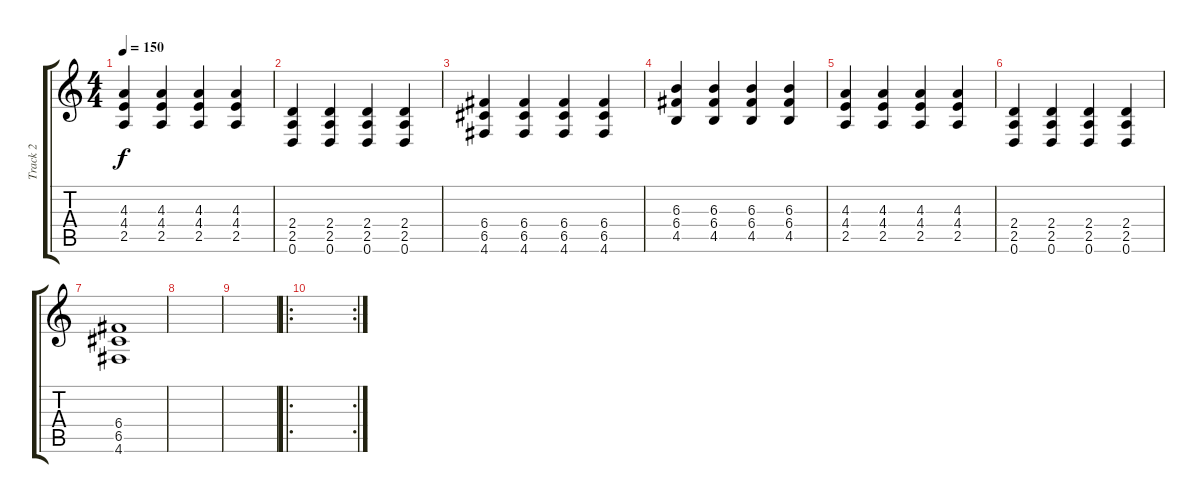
\track ("Track 2" "Track 2") {instrument overdrivenguitar}
\staff {score tabs}
\tuning (D4 A3 F3 C3 G2 D2) {hide}
\ts (4 4)
\tempo 150
\clef g2
\ks c
(4.3 4.4 2.5).4{dy f} (4.3 4.4 2.5).4 (4.3 4.4 2.5).4 (4.3 4.4 2.5).4 |
(2.4 2.5 0.6).4 (2.4 2.5 0.6).4 (2.4 2.5 0.6).4 (2.4 2.5 0.6).4 |
(6.4 6.5 4.6).4 (6.4 6.5 4.6).4 (6.4 6.5 4.6).4 (6.4 6.5 4.6).4 |
(6.3 6.4 4.5).4 (6.3 6.4 4.5).4 (6.3 6.4 4.5).4 (6.3 6.4 4.5).4 |
(4.3 4.4 2.5).4 (4.3 4.4 2.5).4 (4.3 4.4 2.5).4 (4.3 4.4 2.5).4 |
(2.4 2.5 0.6).4 (2.4 2.5 0.6).4 (2.4 2.5 0.6).4 (2.4 2.5 0.6).4 |
(6.4 6.5 4.6).1 |
|
|
\ro
\rc 2
